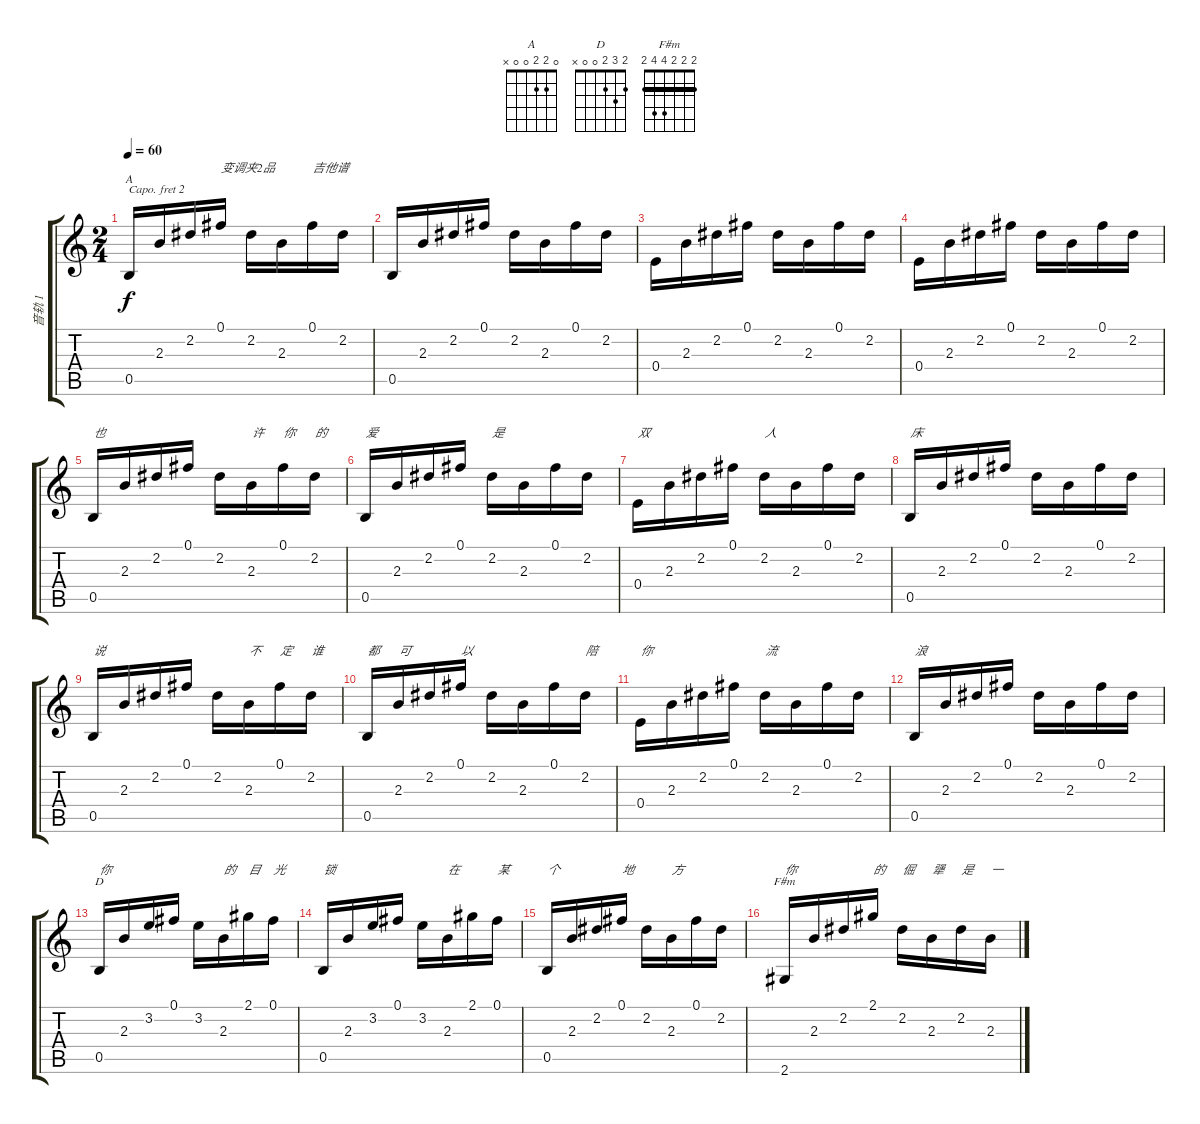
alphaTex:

\track ("音轨 1" "音轨 1") {instrument acousticguitarsteel}
\staff {score tabs}
\capo 2
\tuning (E4 B3 G3 D3 A2 E2) {hide}
\chord ("A" 0 2 2 0 0 x)
\chord ("D" 2 3 2 0 0 x)
\chord ("F#m" 2 2 2 4 4 2) {barre 2}
\ts (2 4)
\tempo 60
\clef g2
\ks c
0.5.16{ch "A" dy f instrument acousticguitarsteel} 2.3.16 2.2.16 0.1.16{txt "变调夹2品"} 2.2.16 2.3.16 0.1.16{txt "吉他谱"} 2.2.16 |
0.5.16 2.3.16 2.2.16 0.1.16 2.2.16 2.3.16 0.1.16 2.2.16 |
0.4.16 2.3.16 2.2.16 0.1.16 2.2.16 2.3.16 0.1.16 2.2.16 |
0.4.16 2.3.16 2.2.16 0.1.16 2.2.16 2.3.16 0.1.16 2.2.16 |
0.5.16{txt "也"} 2.3.16 2.2.16 0.1.16 2.2.16 2.3.16{txt "许"} 0.1.16{txt "你"} 2.2.16{txt "的"} |
0.5.16{txt "爱"} 2.3.16 2.2.16 0.1.16 2.2.16{txt "是"} 2.3.16 0.1.16 2.2.16 |
0.4.16{txt "双"} 2.3.16 2.2.16 0.1.16 2.2.16{txt "人"} 2.3.16 0.1.16 2.2.16 |
0.5.16{txt "床"} 2.3.16 2.2.16 0.1.16 2.2.16 2.3.16 0.1.16 2.2.16 |
0.5.16{txt "说"} 2.3.16 2.2.16 0.1.16 2.2.16 2.3.16{txt "不"} 0.1.16{txt "定"} 2.2.16{txt "谁"} |
0.5.16{txt "都"} 2.3.16{txt "可"} 2.2.16 0.1.16{txt "以"} 2.2.16 2.3.16 0.1.16 2.2.16{txt "陪"} |
0.4.16{txt "你"} 2.3.16 2.2.16 0.1.16 2.2.16{txt "流"} 2.3.16 0.1.16 2.2.16 |
0.5.16{txt "浪"} 2.3.16 2.2.16 0.1.16 2.2.16 2.3.16 0.1.16 2.2.16 |
0.5.16{ch "D" txt "你"} 2.3.16 3.2.16 0.1.16 3.2.16 2.3.16{txt "的"} 2.1.16{txt "目"} 0.1.16{txt "光"} |
0.5.16{txt "锁"} 2.3.16 3.2.16 0.1.16 3.2.16 2.3.16{txt "在"} 2.1.16 0.1.16{txt "某"} |
0.5.16{txt "个"} 2.3.16 2.2.16 0.1.16{txt "地"} 2.2.16 2.3.16{txt "方"} 0.1.16 2.2.16 |
2.6.16{ch "F#m" txt "你"} 2.3.16 2.2.16 2.1.16{txt "的"} 2.2.16{txt "倔"} 2.3.16{txt "犟"} 2.2.16{txt "是"} 2.3.16{txt "一"}
